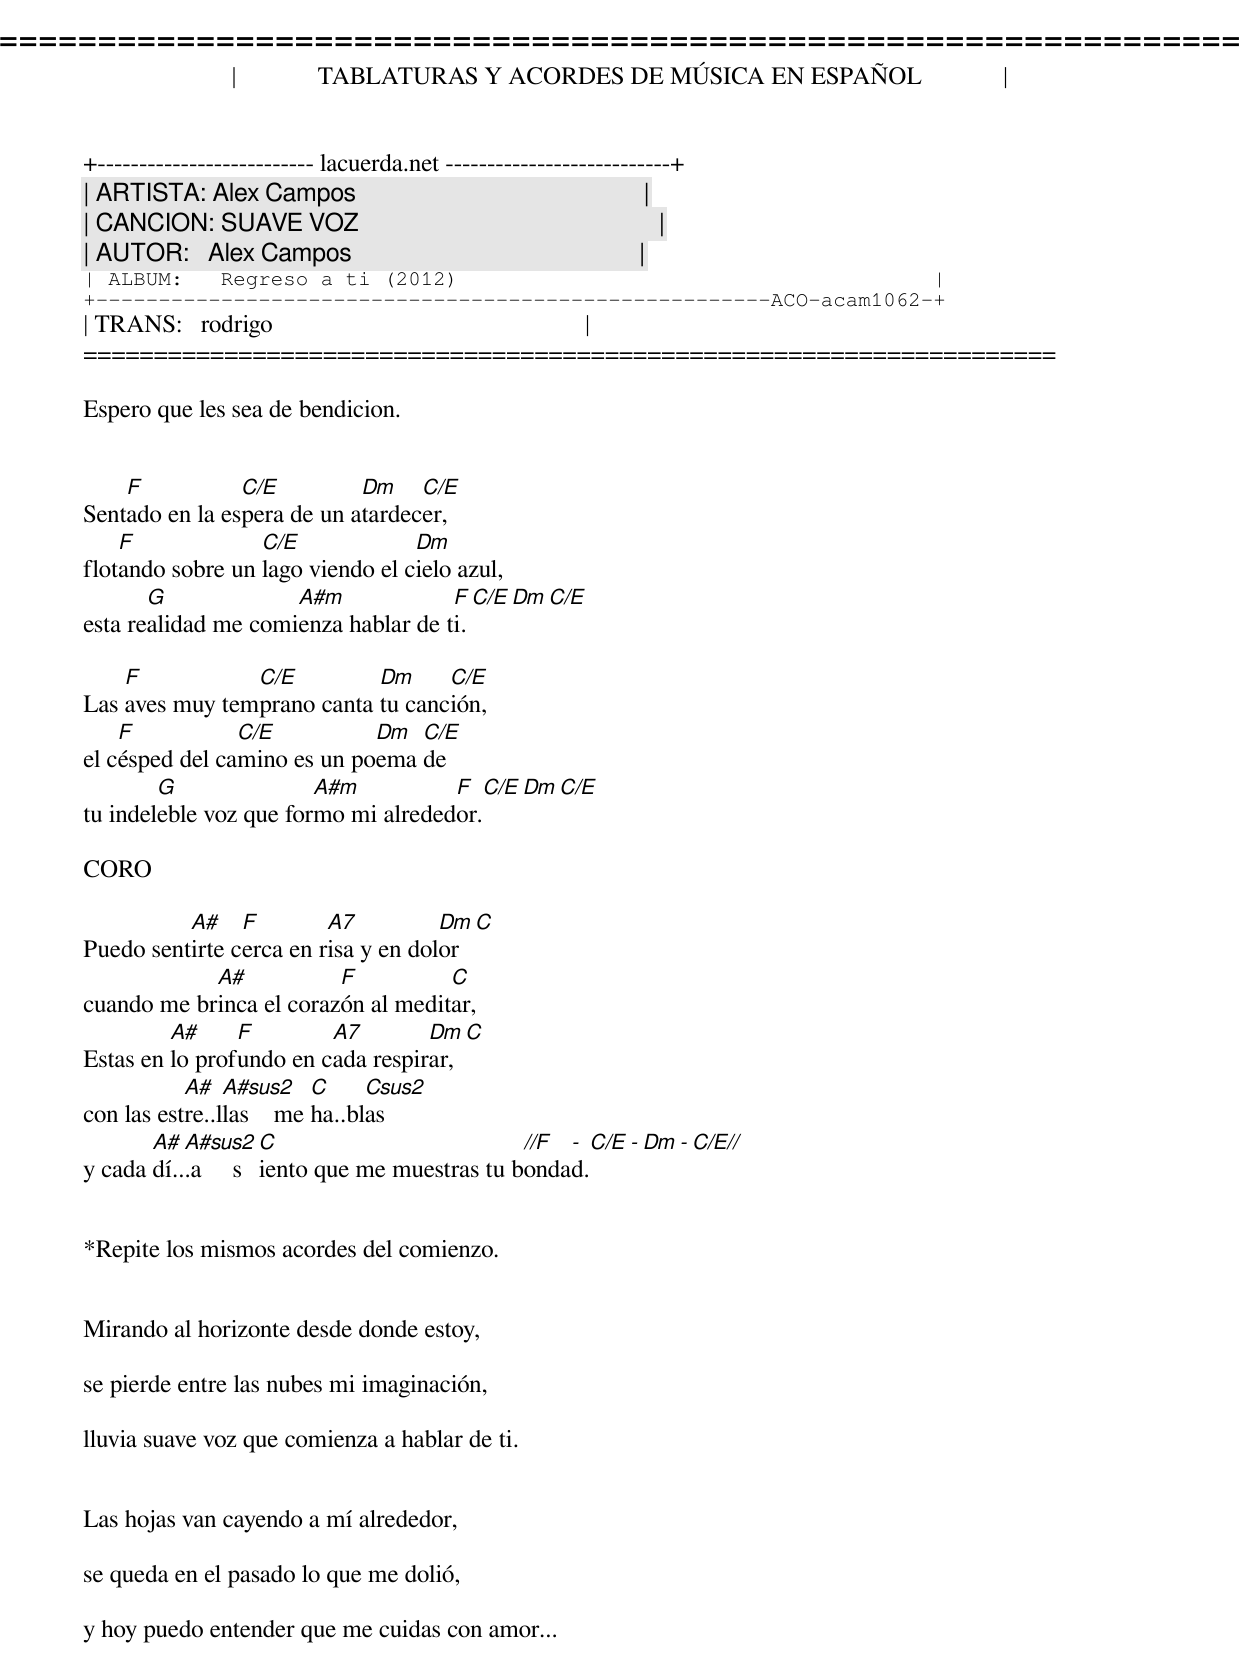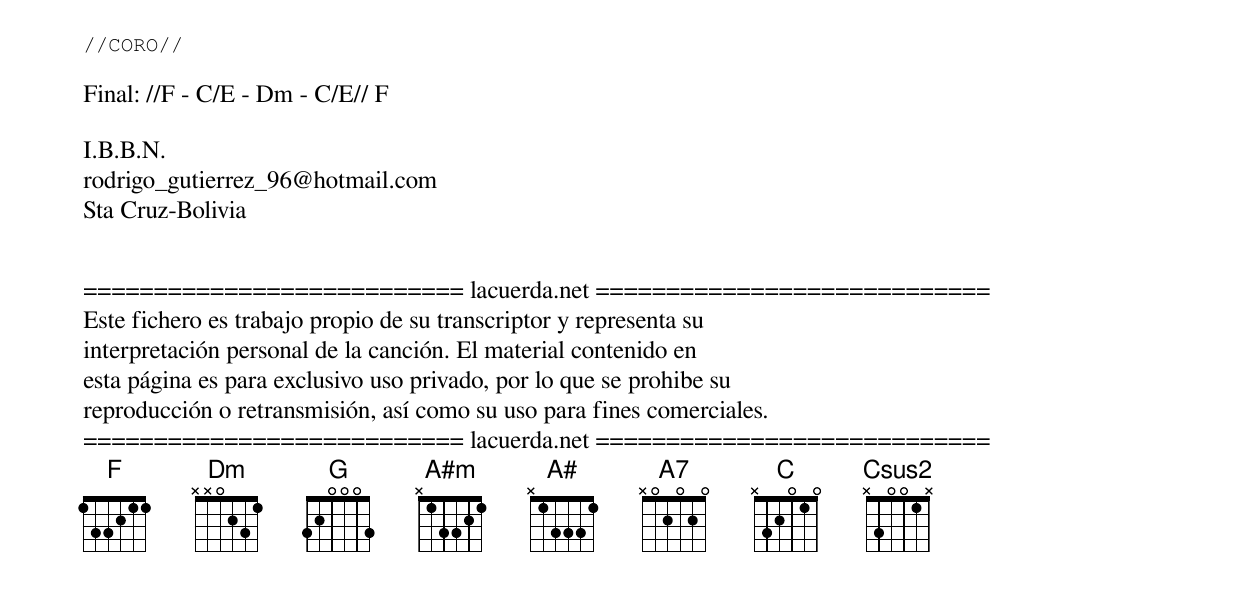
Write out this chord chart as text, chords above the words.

=====================================================================
|             TABLATURAS Y ACORDES DE MÚSICA EN ESPAÑOL             |
+-------------------------- lacuerda.net ---------------------------+
| ARTISTA: Alex Campos                                              |
| CANCION: SUAVE VOZ                                                |
| AUTOR:   Alex Campos                                              |
| ALBUM:   Regreso a ti (2012)                                      |
+------------------------------------------------------ACO-acam1062-+
| TRANS:   rodrigo                                                  |
=====================================================================

Espero que les sea de bendicion.


    F           C/E         Dm    C/E
Sentado en la espera de un atardecer,
    F             C/E             Dm
flotando sobre un lago viendo el cielo azul,
       G             A#m             F  C/E  Dm  C/E
esta realidad me comienza hablar de ti.

    F           C/E         Dm     C/E
Las aves muy temprano canta tu canción,
    F           C/E          Dm  C/E
el césped del camino es un poema de
        G               A#m          F  C/E  Dm  C/E
tu indeleble voz que formo mi alrededor.

CORO

          A#    F        A7          Dm  C
Puedo sentirte cerca en risa y en dolor
            A#           F          C
cuando me brinca el corazón al meditar,
         A#     F        A7        Dm  C
Estas en lo profundo en cada respirar,
           A#   A#sus2    C     Csus2
con las estre..llas    me ha..blas
       A#  A#sus2  C                         //F - C/E - Dm - C/E//
y cada dí...a     siento que me muestras tu bondad.


*Repite los mismos acordes del comienzo.


Mirando al horizonte desde donde estoy,

se pierde entre las nubes mi imaginación,

lluvia suave voz que comienza a hablar de ti.


Las hojas van cayendo a mí alrededor,

se queda en el pasado lo que me dolió,

y hoy puedo entender que me cuidas con amor...

//CORO//

Final: //F - C/E - Dm - C/E// F

I.B.B.N.
rodrigo_gutierrez_96@hotmail.com
Sta Cruz-Bolivia


=========================== lacuerda.net ============================
Este fichero es trabajo propio de su transcriptor y representa su
interpretación personal de la canción. El material contenido en
esta página es para exclusivo uso privado, por lo que se prohibe su
reproducción o retransmisión, así como su uso para fines comerciales.
=========================== lacuerda.net ============================
